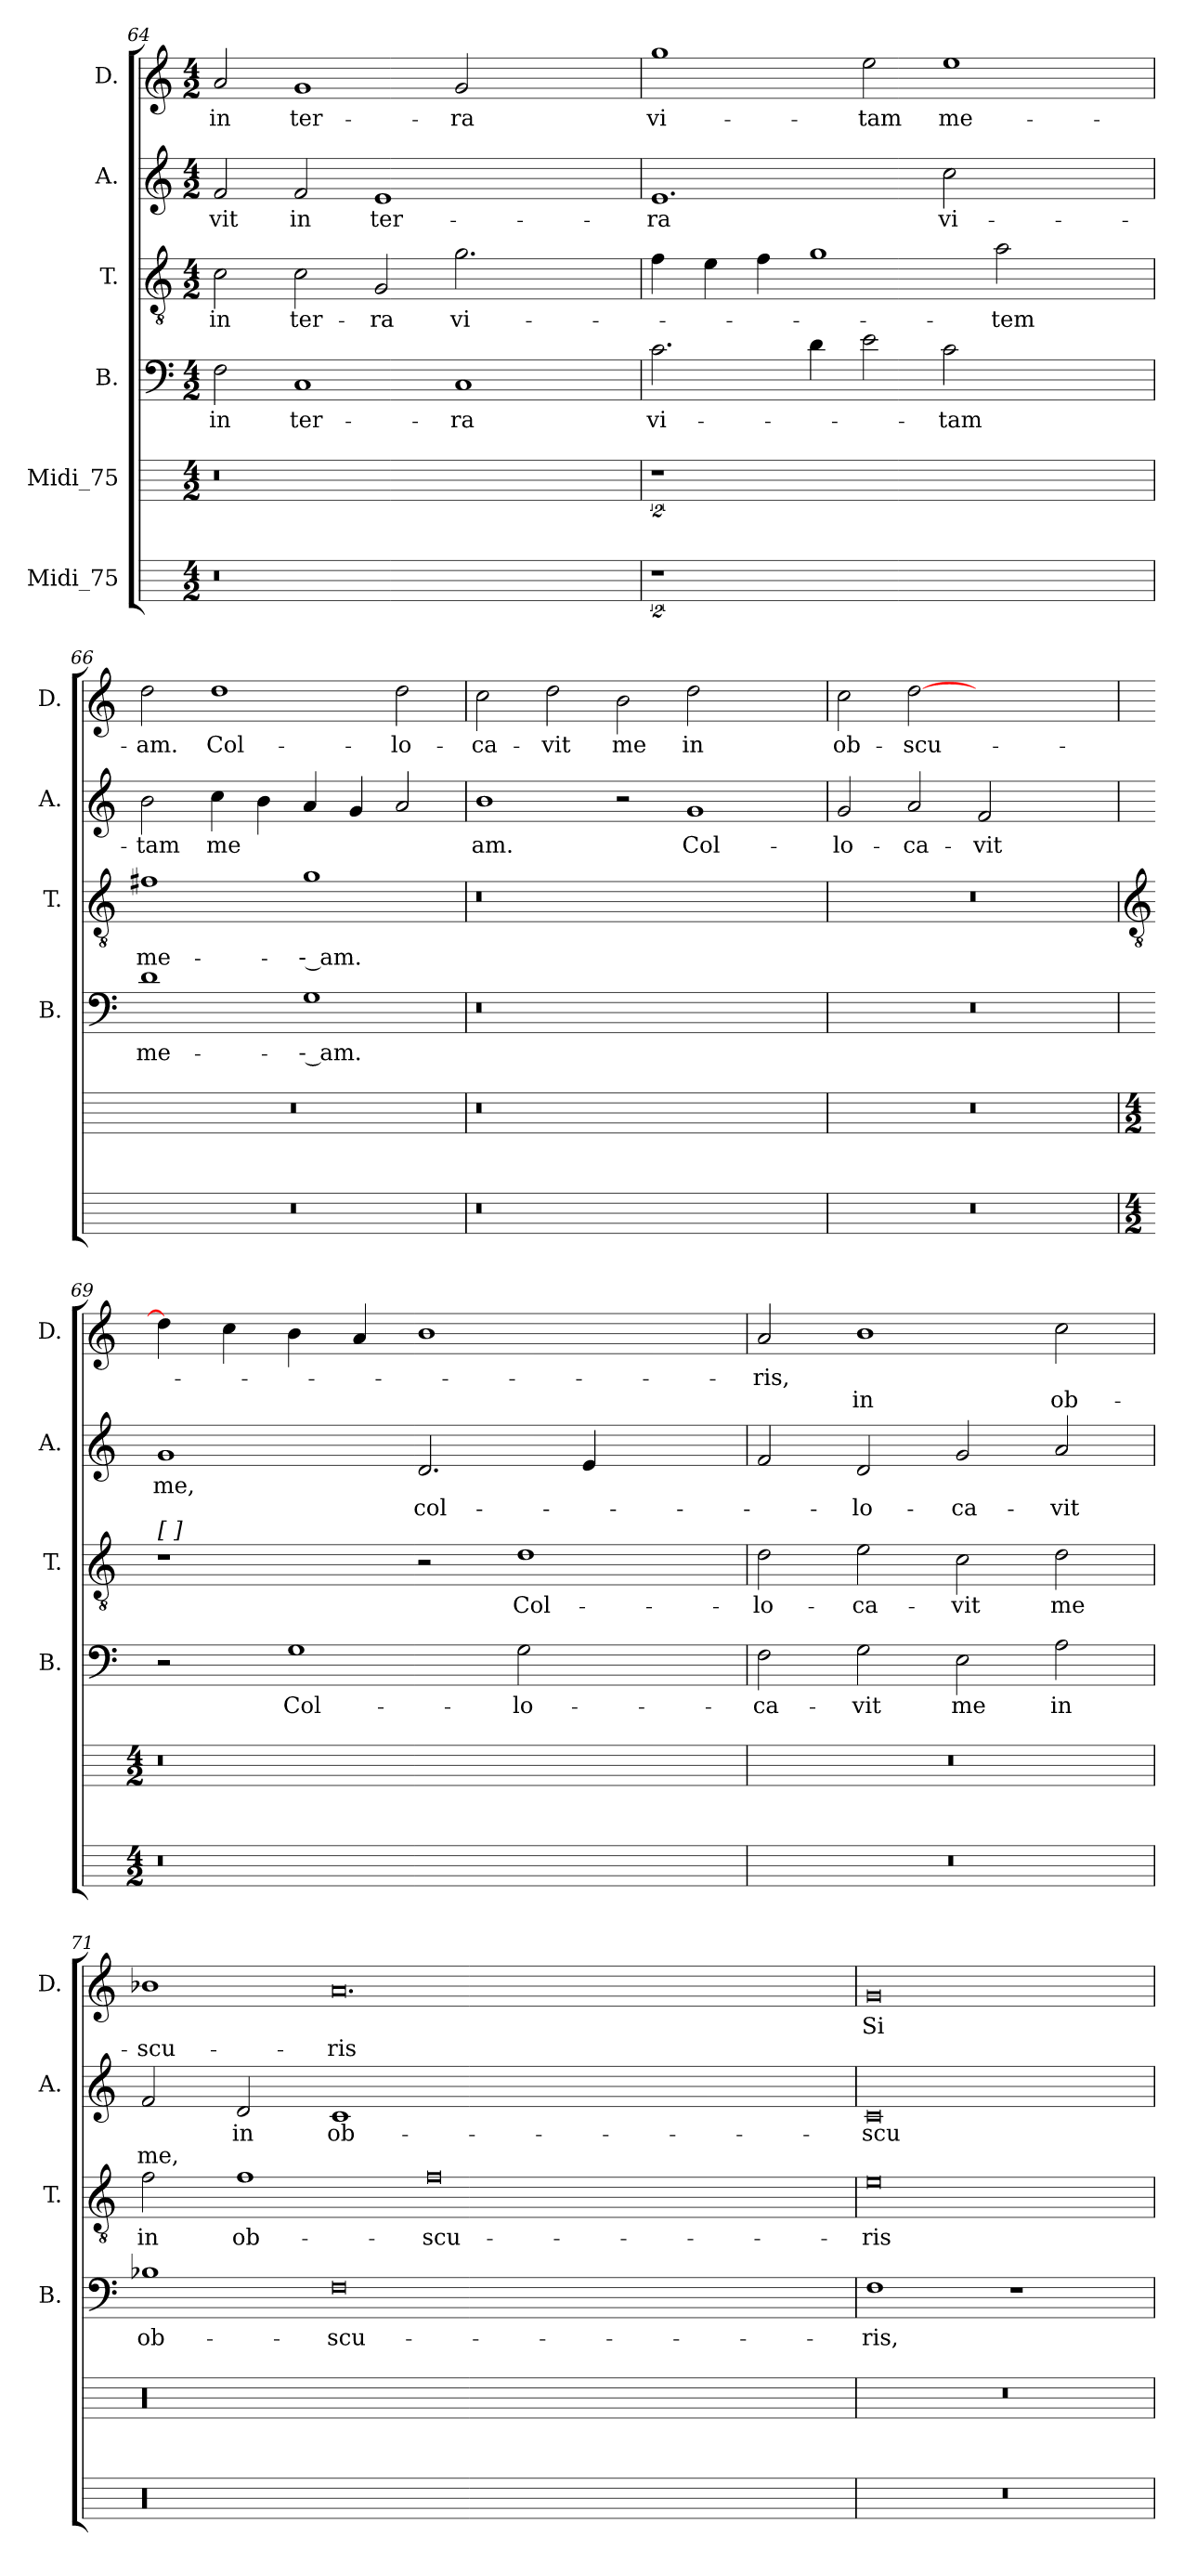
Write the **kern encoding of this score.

**kern	**kern	**kern	**text	**kern	**text	**kern	**text	**text	**kern	**text	**text
*part6	*part5	*part4	*part4	*part3	*part3	*part2	*part2	*part2	*part1	*part1	*part1
*staff6	*staff5	*staff4	*staff4	*staff3	*staff3	*staff2	*staff2	*staff2	*staff1	*staff1	*staff1
*I"Midi_75	*I"Midi_75	*I"B.	*	*I"T.	*	*I"A.	*	*	*I"D.	*	*
*	*	*I'B.	*	*I'T.	*	*I'A.	*	*	*I'D.	*	*
*	*	*clefF4	*	*clefGv2	*	*clefG2	*	*	*clefG2	*	*
*	*	*k[]	*	*k[]	*	*k[]	*	*	*k[]	*	*
*	*	*C:	*	*C:	*	*C:	*	*	*C:	*	*
*M4/2	*M4/2	*M4/2	*	*M4/2	*	*M4/2	*	*	*M4/2	*	*
=64	=64	=64	=64	=64	=64	=64	=64	=64	=64	=64	=64
!	!	!	!LO:LY:b	!	!LO:LY:b	!	!LO:LY:b	!	!	!LO:LY:b	!
0r	0r	2F	in	2c	in	2f	-vit	.	2a	in	.
!	!	!	!LO:LY:b	!	!LO:LY:b	!	!LO:LY:b	!	!	!LO:LY:b	!
.	.	1C	ter-	2c	ter-	2f	in	.	1g	ter-	.
!	!	!	!	!	!LO:LY:b	!	!LO:LY:b	!	!	!	!
.	.	.	.	2G	-ra	1e	ter-	.	.	.	.
!	!	!	!LO:LY:b	!	!LO:LY:b	!	!	!	!	!LO:LY:b	!
.	.	1C	-ra	2.g	vi-	.	.	.	2g	-ra	.
2ryy	2ryy	.	.	.	.	2ryy	.	.	2ryy	.	.
.	.	.	.	4ryy	.	.	.	.	.	.	.
=65	=65	=65	=65	=65	=65	=65	=65	=65	=65	=65	=65
!	!	!	!LO:LY:b	!	!	!	!LO:LY:b	!	!	!LO:LY:b	!
2%5r	2%5r	2.c	vi-	4f	.	1.e	-ra	.	1gg	vi-	.
.	.	.	.	4e	.	.	.	.	.	.	.
.	.	.	.	4f	.	.	.	.	.	.	.
.	.	4d	.	1g	.	.	.	.	.	.	.
!	!	!	!	!	!	!	!	!	!	!LO:LY:b	!
.	.	2e	.	.	.	.	.	.	2ee	-tam	.
!	!	!	!LO:LY:b	!	!	!	!LO:LY:b	!	!	!LO:LY:b	!
.	.	2c	-tam	.	.	2cc	vi-	.	1ee	me-	.
!	!	!	!	!	!LO:LY:b	!	!	!	!	!	!
.	.	.	.	2a	-tem	.	.	.	.	.	.
.	.	2ryy	.	.	.	2ryy	.	.	.	.	.
.	.	.	.	4ryy	.	.	.	.	.	.	.
=66	=66	=66	=66	=66	=66	=66	=66	=66	=66	=66	=66
!	!	!	!LO:LY:b	!	!LO:LY:b	!	!LO:LY:b	!	!	!LO:LY:b	!
0r	0r	1d	me-	1f#X	me-	2b	-tam	.	2dd	-am.	.
!	!	!	!	!	!	!	!LO:LY:b	!	!	!LO:LY:b	!
.	.	.	.	.	.	4cc	me	.	1dd	Col-	.
.	.	.	.	.	.	4b	.	.	.	.	.
!	!	!	!LO:LY:b	!	!LO:LY:b	!	!	!	!	!	!
.	.	1G	-- am.	1g	-- am.	4a	.	.	.	.	.
.	.	.	.	.	.	4g	.	.	.	.	.
!	!	!	!	!	!	!	!	!	!	!LO:LY:b	!
.	.	.	.	.	.	2a	.	.	2dd	-lo-	.
=67	=67	=67	=67	=67	=67	=67	=67	=67	=67	=67	=67
!	!	!	!	!	!	!	!LO:LY:b	!	!	!LO:LY:b	!
0r	0r	0r	.	0r	.	1b	-am.	.	2cc	-ca-	.
!	!	!	!	!	!	!	!	!	!	!LO:LY:b	!
.	.	.	.	.	.	.	.	.	2dd	-vit	.
!	!	!	!	!	!	!	!	!	!	!LO:LY:b	!
.	.	.	.	.	.	2r	.	.	2b	me	.
!	!	!	!	!	!	!	!LO:LY:b	!	!	!LO:LY:b	!
.	.	.	.	.	.	1g	Col-	.	2dd	in	.
2ryy	2ryy	2ryy	.	2ryy	.	.	.	.	2ryy	.	.
=68	=68	=68	=68	=68	=68	=68	=68	=68	=68	=68	=68
!	!	!	!	!	!	!	!LO:LY:b	!	!	!LO:LY:b	!
0r	0r	0r	.	0r	.	2g	-lo-	.	2cc	ob-	.
!	!	!	!	!	!	!	!LO:LY:b	!	!	!LO:LY:b	!
.	.	.	.	.	.	2a	-ca-	.	[2dd	-scu-	.
!	!	!	!	!	!	!	!LO:LY:b	!	!	!	!
.	.	.	.	.	.	2f	-vit	.	1ryy	.	.
.	.	.	.	.	.	2ryy	.	.	.	.	.
!!LO:LB:g=z
=69	=69	=69	=69	=69	=69	=69	=69	=69	=69	=69	=69
*	*	*	*	*clefGv2	*	*	*	*	*	*	*
*M4/2	*M4/2	*	*	*	*	*	*	*	*	*	*
!	!	!	!	!LO:TX:a:t=[     ]	!	!	!	!	!	!	!
!	!	!	!	!	!	!	!LO:LY:b	!	!	!	!
0r	0r	2r	.	1r	.	1g	me,	.	4dd]	.	.
.	.	.	.	.	.	.	.	.	4cc	.	.
!	!	!	!LO:LY:b	!	!	!	!	!	!	!	!
.	.	1G	Col-	.	.	.	.	.	4b	.	.
.	.	.	.	.	.	.	.	.	4a	.	.
!	!	!	!	!	!	!	!	!LO:LY:b	!	!	!
.	.	.	.	2r	.	2.d	.	col-	1b	.	.
!	!	!	!LO:LY:b	!	!LO:LY:b	!	!	!	!	!	!
.	.	2G	-lo-	1d	Col-	.	.	.	.	.	.
.	.	.	.	.	.	4e	.	.	.	.	.
2ryy	2ryy	2ryy	.	.	.	2ryy	.	.	2ryy	.	.
=70	=70	=70	=70	=70	=70	=70	=70	=70	=70	=70	=70
!	!	!	!LO:LY:b	!	!LO:LY:b	!	!	!	!	!LO:LY:b	!
0r	0r	2F	-ca-	2d	-lo-	2f	.	.	2a	-ris,	.
!	!	!	!LO:LY:b	!	!LO:LY:b	!	!	!LO:LY:b	!	!	!LO:LY:b
.	.	2G	-vit	2e	-ca-	2d	.	-lo-	1b	.	in
!	!	!	!LO:LY:b	!	!LO:LY:b	!	!	!LO:LY:b	!	!	!
.	.	2E	me	2c	-vit	2g	.	-ca-	.	.	.
!	!	!	!LO:LY:b	!	!LO:LY:b	!	!	!LO:LY:b	!	!	!LO:LY:b
.	.	2A	in	2d	me	2a	.	-vit	2cc	.	ob-
=71	=71	=71	=71	=71	=71	=71	=71	=71	=71	=71	=71
!	!	!	!LO:LY:b	!	!LO:LY:b	!	!	!LO:LY:b	!	!	!LO:LY:b
00r	00r	1B-X	ob-	2f	in	2f	.	me,	1b-X	.	-scu-
!	!	!	!	!	!LO:LY:b	!	!LO:LY:b	!	!	!	!
.	.	.	.	1f	ob-	2d	in	.	.	.	.
!	!	!	!LO:LY:b	!	!	!	!LO:LY:b	!	!	!	!LO:LY:b
.	.	0F	-scu-	.	.	1c	ob-	.	0.a	.	-ris
!	!	!	!	!	!LO:LY:b	!	!	!	!	!	!
.	.	.	.	0f	-scu-	.	.	.	.	.	.
.	.	.	.	.	.	0ryy	.	.	.	.	.
.	.	1ryy	.	.	.	.	.	.	.	.	.
.	.	.	.	2ryy	.	.	.	.	.	.	.
=72	=72	=72	=72	=72	=72	=72	=72	=72	=72	=72	=72
!	!	!	!LO:LY:b	!	!LO:LY:b	!	!LO:LY:b	!	!	!LO:LY:b	!
0r	0r	1F	-ris,	0e	-ris	0c	-scu-	.	0g	Si-	.
.	.	1r	.	.	.	.	.	.	.	.	.
=	=	=	=	=	=	=	=	=	=	=	=
*-	*-	*-	*-	*-	*-	*-	*-	*-	*-	*-	*-
